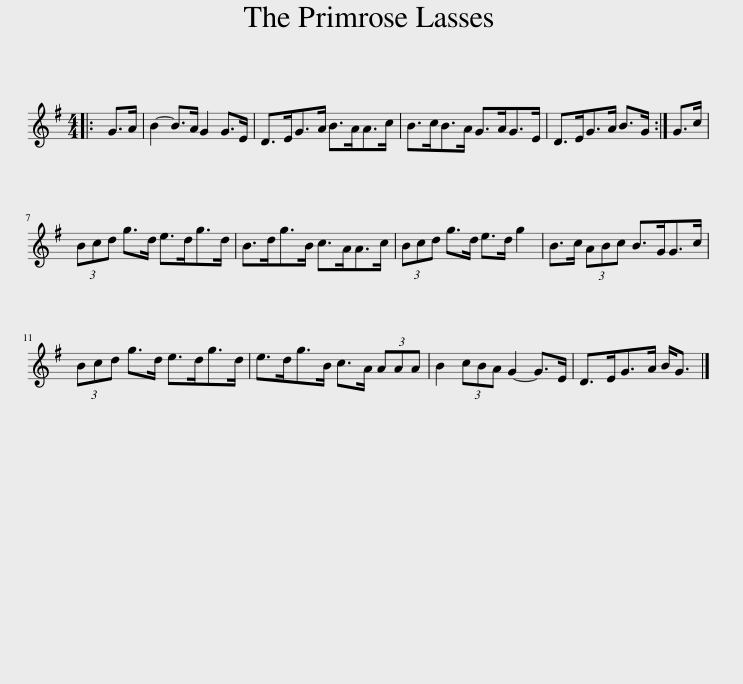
X:1
L:1/8
M:4/4
I:linebreak $
K:G
V:1 treble
V:1
|: G>A | B2- B>A G2 G>E | D>EG>A B>AA>c | B>cB>A G>AG>E | D>EG>A B>G :| %5
 G>c |$ (3Bcd g>d e>dg>d | B>dg>B c>AA>c | (3Bcd g>d e>d g2 | B>c (3ABc B>GG>c |$ %10
 (3Bcd g>d e>dg>d | e>dg>B c>A (3AAA | B2 (3cBA G2- G>E | D>EG>A B<G |] %14
